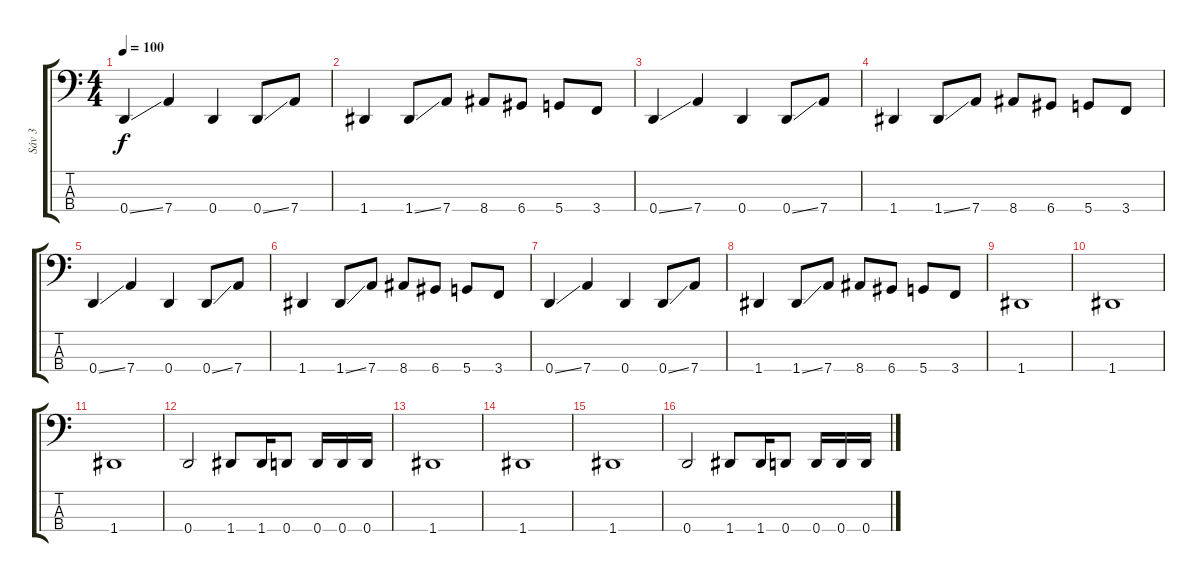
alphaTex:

\track ("Sáv 3" "Sáv 3") {instrument electricbassfinger}
\staff {score tabs}
\tuning (F2 C2 G1 D1) {hide}
\ts (4 4)
\tempo 100
\clef f4
\ks c
0.4{ss}.4{dy f} 7.4.4 0.4.4 0.4{ss}.8 7.4.8 |
1.4.4 1.4{ss}.8 7.4.8 8.4.8 6.4.8 5.4.8 3.4.8 |
0.4{ss}.4 7.4.4 0.4.4 0.4{ss}.8 7.4.8 |
1.4.4 1.4{ss}.8 7.4.8 8.4.8 6.4.8 5.4.8 3.4.8 |
0.4{ss}.4 7.4.4 0.4.4 0.4{ss}.8 7.4.8 |
1.4.4 1.4{ss}.8 7.4.8 8.4.8 6.4.8 5.4.8 3.4.8 |
0.4{ss}.4 7.4.4 0.4.4 0.4{ss}.8 7.4.8 |
1.4.4 1.4{ss}.8 7.4.8 8.4.8 6.4.8 5.4.8 3.4.8 |
1.4.1 |
1.4.1 |
1.4.1 |
0.4.2 1.4.8 1.4.16 0.4.8 0.4.16 0.4.16 0.4.16 |
1.4.1 |
1.4.1 |
1.4.1 |
0.4.2 1.4.8 1.4.16 0.4.8 0.4.16 0.4.16 0.4.16
